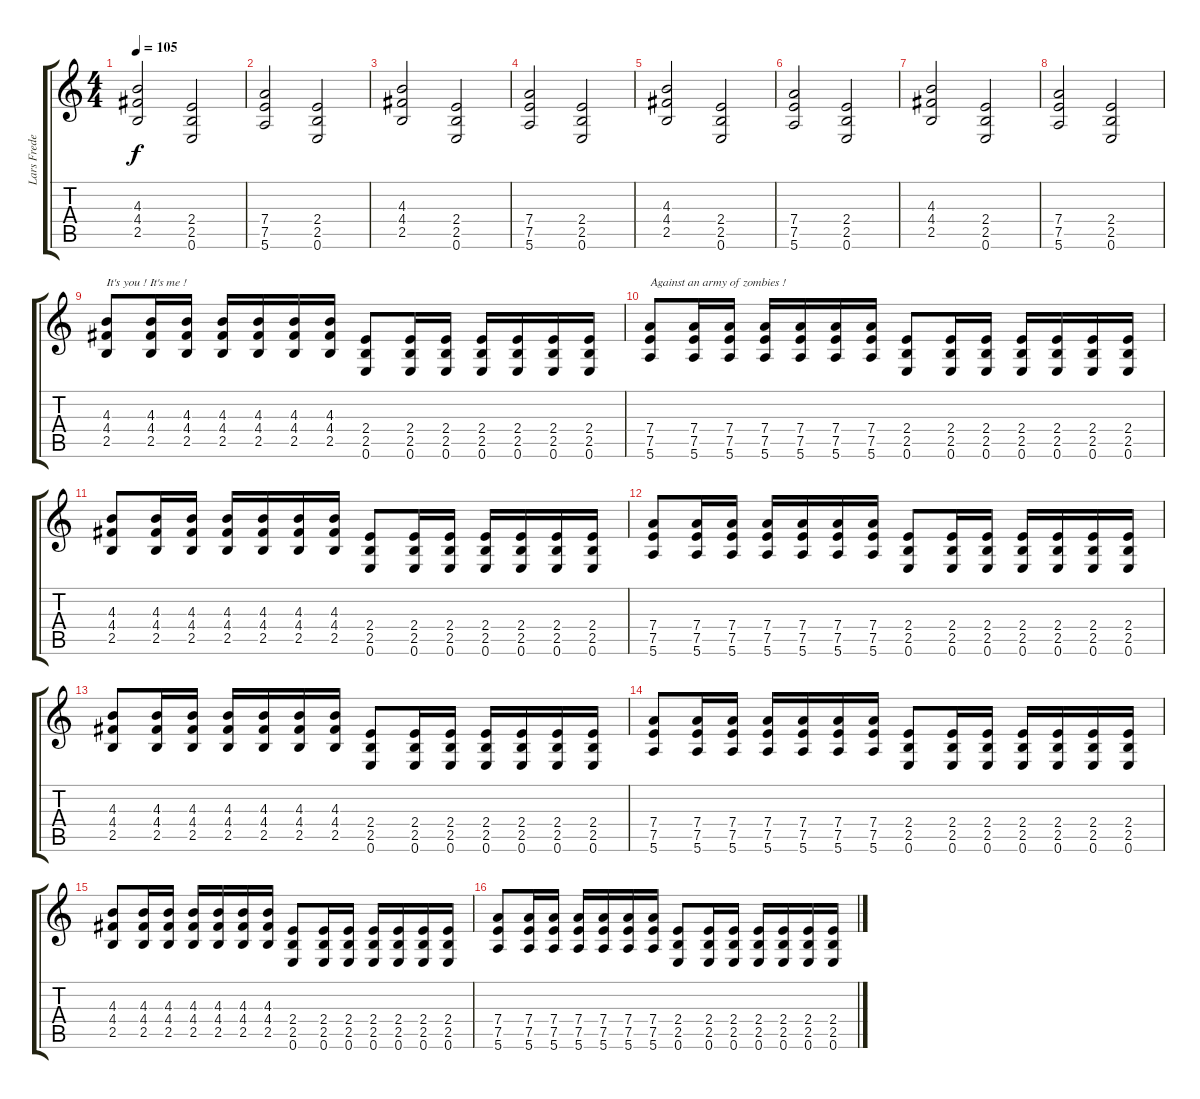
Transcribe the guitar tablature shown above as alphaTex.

\track ("Lars Frederiksen - Guitar 1" "Lars Frede") {instrument distortionguitar}
\staff {score tabs}
\tuning (E4 B3 G3 D3 A2 E2) {hide}
\ts (4 4)
\tempo 105
\clef g2
\ks c
(4.3 4.4 2.5).2{dy f} (2.4 2.5 0.6).2 |
(7.4 7.5 5.6).2 (2.4 2.5 0.6).2 |
(4.3 4.4 2.5).2 (2.4 2.5 0.6).2 |
(7.4 7.5 5.6).2 (2.4 2.5 0.6).2 |
(4.3 4.4 2.5).2 (2.4 2.5 0.6).2 |
(7.4 7.5 5.6).2 (2.4 2.5 0.6).2 |
(4.3 4.4 2.5).2 (2.4 2.5 0.6).2 |
(7.4 7.5 5.6).2 (2.4 2.5 0.6).2 |
(4.3 4.4 2.5).8{txt "It's you ! It's me !"} (4.3 4.4 2.5).16 (4.3 4.4 2.5).16 (4.3 4.4 2.5).16 (4.3 4.4 2.5).16 (4.3 4.4 2.5).16 (4.3 4.4 2.5).16 (2.4 2.5 0.6).8 (2.4 2.5 0.6).16 (2.4 2.5 0.6).16 (2.4 2.5 0.6).16 (2.4 2.5 0.6).16 (2.4 2.5 0.6).16 (2.4 2.5 0.6).16 |
(7.4 7.5 5.6).8{txt "Against an army of zombies !"} (7.4 7.5 5.6).16 (7.4 7.5 5.6).16 (7.4 7.5 5.6).16 (7.4 7.5 5.6).16 (7.4 7.5 5.6).16 (7.4 7.5 5.6).16 (2.4 2.5 0.6).8 (2.4 2.5 0.6).16 (2.4 2.5 0.6).16 (2.4 2.5 0.6).16 (2.4 2.5 0.6).16 (2.4 2.5 0.6).16 (2.4 2.5 0.6).16 |
(4.3 4.4 2.5).8 (4.3 4.4 2.5).16 (4.3 4.4 2.5).16 (4.3 4.4 2.5).16 (4.3 4.4 2.5).16 (4.3 4.4 2.5).16 (4.3 4.4 2.5).16 (2.4 2.5 0.6).8 (2.4 2.5 0.6).16 (2.4 2.5 0.6).16 (2.4 2.5 0.6).16 (2.4 2.5 0.6).16 (2.4 2.5 0.6).16 (2.4 2.5 0.6).16 |
(7.4 7.5 5.6).8 (7.4 7.5 5.6).16 (7.4 7.5 5.6).16 (7.4 7.5 5.6).16 (7.4 7.5 5.6).16 (7.4 7.5 5.6).16 (7.4 7.5 5.6).16 (2.4 2.5 0.6).8 (2.4 2.5 0.6).16 (2.4 2.5 0.6).16 (2.4 2.5 0.6).16 (2.4 2.5 0.6).16 (2.4 2.5 0.6).16 (2.4 2.5 0.6).16 |
(4.3 4.4 2.5).8 (4.3 4.4 2.5).16 (4.3 4.4 2.5).16 (4.3 4.4 2.5).16 (4.3 4.4 2.5).16 (4.3 4.4 2.5).16 (4.3 4.4 2.5).16 (2.4 2.5 0.6).8 (2.4 2.5 0.6).16 (2.4 2.5 0.6).16 (2.4 2.5 0.6).16 (2.4 2.5 0.6).16 (2.4 2.5 0.6).16 (2.4 2.5 0.6).16 |
(7.4 7.5 5.6).8 (7.4 7.5 5.6).16 (7.4 7.5 5.6).16 (7.4 7.5 5.6).16 (7.4 7.5 5.6).16 (7.4 7.5 5.6).16 (7.4 7.5 5.6).16 (2.4 2.5 0.6).8 (2.4 2.5 0.6).16 (2.4 2.5 0.6).16 (2.4 2.5 0.6).16 (2.4 2.5 0.6).16 (2.4 2.5 0.6).16 (2.4 2.5 0.6).16 |
(4.3 4.4 2.5).8 (4.3 4.4 2.5).16 (4.3 4.4 2.5).16 (4.3 4.4 2.5).16 (4.3 4.4 2.5).16 (4.3 4.4 2.5).16 (4.3 4.4 2.5).16 (2.4 2.5 0.6).8 (2.4 2.5 0.6).16 (2.4 2.5 0.6).16 (2.4 2.5 0.6).16 (2.4 2.5 0.6).16 (2.4 2.5 0.6).16 (2.4 2.5 0.6).16 |
(7.4 7.5 5.6).8 (7.4 7.5 5.6).16 (7.4 7.5 5.6).16 (7.4 7.5 5.6).16 (7.4 7.5 5.6).16 (7.4 7.5 5.6).16 (7.4 7.5 5.6).16 (2.4 2.5 0.6).8 (2.4 2.5 0.6).16 (2.4 2.5 0.6).16 (2.4 2.5 0.6).16 (2.4 2.5 0.6).16 (2.4 2.5 0.6).16 (2.4 2.5 0.6).16
